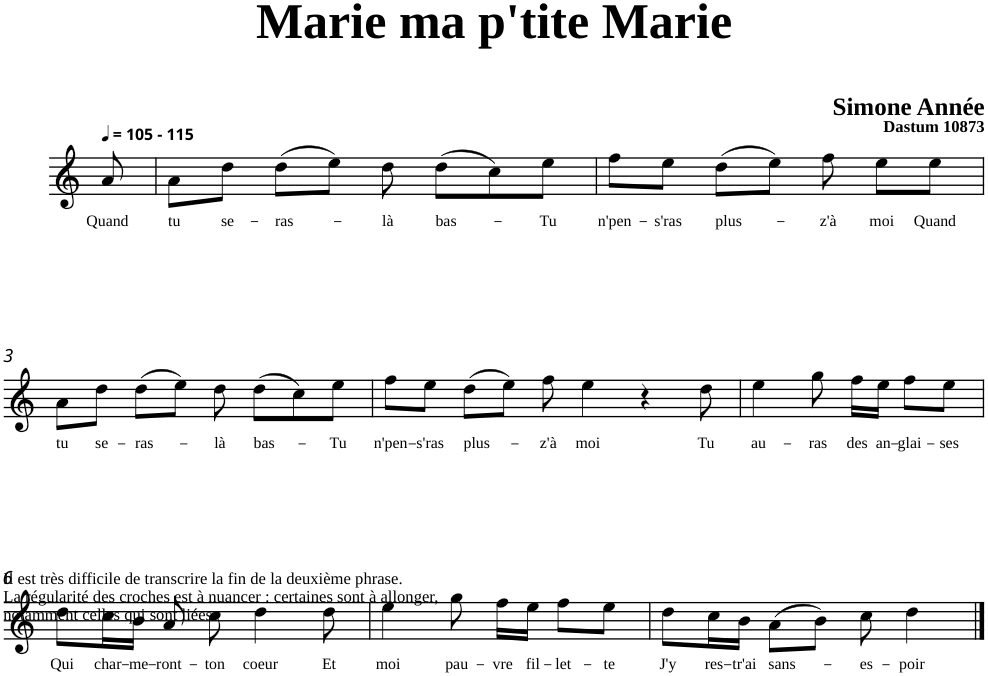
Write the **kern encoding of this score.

**kern	**text
*part1	*part1
*staff1	*staff1
*clefG2	*
*k[]	*
=	=
!LO:TX:a:B:t=- 115	!
!	!LO:LY:b
8a/	Quand
=1	=1
!	!LO:LY:b
8a\L	tu
!	!LO:LY:b
8dd\J	se-
!	!LO:LY:b
(>8dd\L	-ras-
8ee\J)	.
!	!LO:LY:b
8dd\	-là
!	!LO:LY:b
(>8dd\L	bas-
8cc\)	.
!	!LO:LY:b
8ee\J	-Tu
=2	=2
!	!LO:LY:b
8ff\L	n'pen-
!	!LO:LY:b
8ee\J	-s'ras
!	!LO:LY:b
(>8dd\L	plus-
8ee\J)	.
!	!LO:LY:b
8ff\	-z'à
!	!LO:LY:b
8ee\L	moi
!	!LO:LY:b
8ee\J	Quand
!!LO:LB:g=z
=3	=3
!	!LO:LY:b
8a\L	tu
!	!LO:LY:b
8dd\J	se-
!	!LO:LY:b
(>8dd\L	-ras-
8ee\J)	.
!	!LO:LY:b
8dd\	-là
!	!LO:LY:b
(>8dd\L	bas-
8cc\)	.
!	!LO:LY:b
8ee\J	-Tu
=4	=4
!	!LO:LY:b
8ff\L	n'pen-
!	!LO:LY:b
8ee\J	-s'ras
!	!LO:LY:b
(>8dd\L	plus-
8ee\J)	.
!	!LO:LY:b
8ff\	-z'à
!	!LO:LY:b
4ee\	moi
8r	.
8ryy	.
!	!LO:LY:b
8dd\	Tu
=5	=5
!	!LO:LY:b
4ee\	au-
8r	.
!	!LO:LY:b
8gg\	-ras
!	!LO:LY:b
16ff\LL	des
!	!LO:LY:b
16ee\JJ	an-
!	!LO:LY:b
8ff\L	-glai-
!	!LO:LY:b
8ee\J	-ses
!!LO:LB:g=z
=6	=6
!	!LO:LY:b
8dd\L	Qui
!	!LO:LY:b
16cc\L	char-
!	!LO:LY:b
16b\JJ	-me-
!	!LO:LY:b
8a/	-ront-
!	!LO:LY:b
8cc\	-ton
!	!LO:LY:b
4dd\	coeur
!	!LO:LY:b
8dd\	Et
=7	=7
!	!LO:LY:b
4ee\	moi
!	!LO:LY:b
8gg\	pau-
!	!LO:LY:b
16ff\LL	-vre
!	!LO:LY:b
16ee\JJ	fil-
!	!LO:LY:b
8ff\L	-let-
!	!LO:LY:b
8ee\J	-te
=8	=8
!	!LO:LY:b
8dd\L	J'y
!	!LO:LY:b
16cc\L	res-
!	!LO:LY:b
16b\JJ	-tr'ai
!	!LO:LY:b
(>8a\L	sans-
8b\J)	.
!	!LO:LY:b
8cc\	-es-
!	!LO:LY:b
4dd\	-poir
==	==
*-	*-
